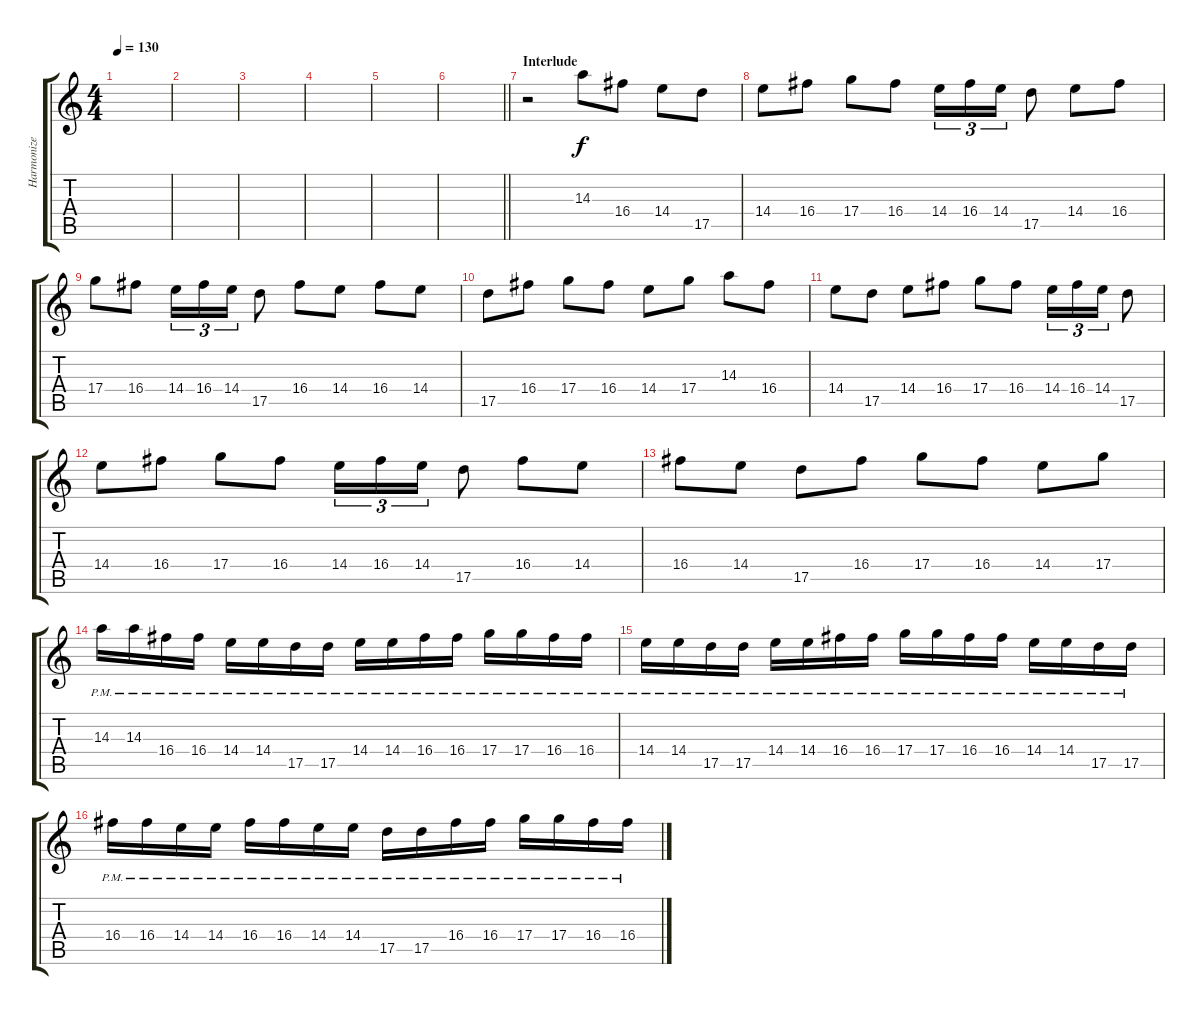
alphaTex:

\track ("Harmonize Guitar" "Harmonize ") {instrument distortionguitar}
\staff {score tabs}
\tuning (E4 B3 G3 D3 A2 E2) {hide}
\ts (4 4)
\tempo 130
\clef g2
\ks c
|
|
|
|
|
\barLineRight lightlight
|
\section ("" "Interlude")
r.2 14.3.8 16.4.8 14.4.8 17.5.8 |
14.4.8 16.4.8 17.4.8 16.4.8 14.4.16{tu (3 2)} 16.4.16{tu (3 2)} 14.4.16{tu (3 2)} 17.5.8 14.4.8 16.4.8 |
17.4.8 16.4.8 14.4.16{tu (3 2)} 16.4.16{tu (3 2)} 14.4.16{tu (3 2)} 17.5.8 16.4.8 14.4.8 16.4.8 14.4.8 |
17.5.8 16.4.8 17.4.8 16.4.8 14.4.8 17.4.8 14.3.8 16.4.8 |
14.4.8 17.5.8 14.4.8 16.4.8 17.4.8 16.4.8 14.4.16{tu (3 2)} 16.4.16{tu (3 2)} 14.4.16{tu (3 2)} 17.5.8 |
14.4.8 16.4.8 17.4.8 16.4.8 14.4.16{tu (3 2)} 16.4.16{tu (3 2)} 14.4.16{tu (3 2)} 17.5.8 16.4.8 14.4.8 |
16.4.8 14.4.8 17.5.8 16.4.8 17.4.8 16.4.8 14.4.8 17.4.8 |
14.3{pm}.16 14.3{pm}.16 16.4{pm}.16 16.4{pm}.16 14.4{pm}.16 14.4{pm}.16 17.5{pm}.16 17.5{pm}.16 14.4{pm}.16 14.4{pm}.16 16.4{pm}.16 16.4{pm}.16 17.4{pm}.16 17.4{pm}.16 16.4{pm}.16 16.4{pm}.16 |
14.4{pm}.16 14.4{pm}.16 17.5{pm}.16 17.5{pm}.16 14.4{pm}.16 14.4{pm}.16 16.4{pm}.16 16.4{pm}.16 17.4{pm}.16 17.4{pm}.16 16.4{pm}.16 16.4{pm}.16 14.4{pm}.16 14.4{pm}.16 17.5{pm}.16 17.5{pm}.16 |
16.4{pm}.16 16.4{pm}.16 14.4{pm}.16 14.4{pm}.16 16.4{pm}.16 16.4{pm}.16 14.4{pm}.16 14.4{pm}.16 17.5{pm}.16 17.5{pm}.16 16.4{pm}.16 16.4{pm}.16 17.4{pm}.16 17.4{pm}.16 16.4{pm}.16 16.4{pm}.16
